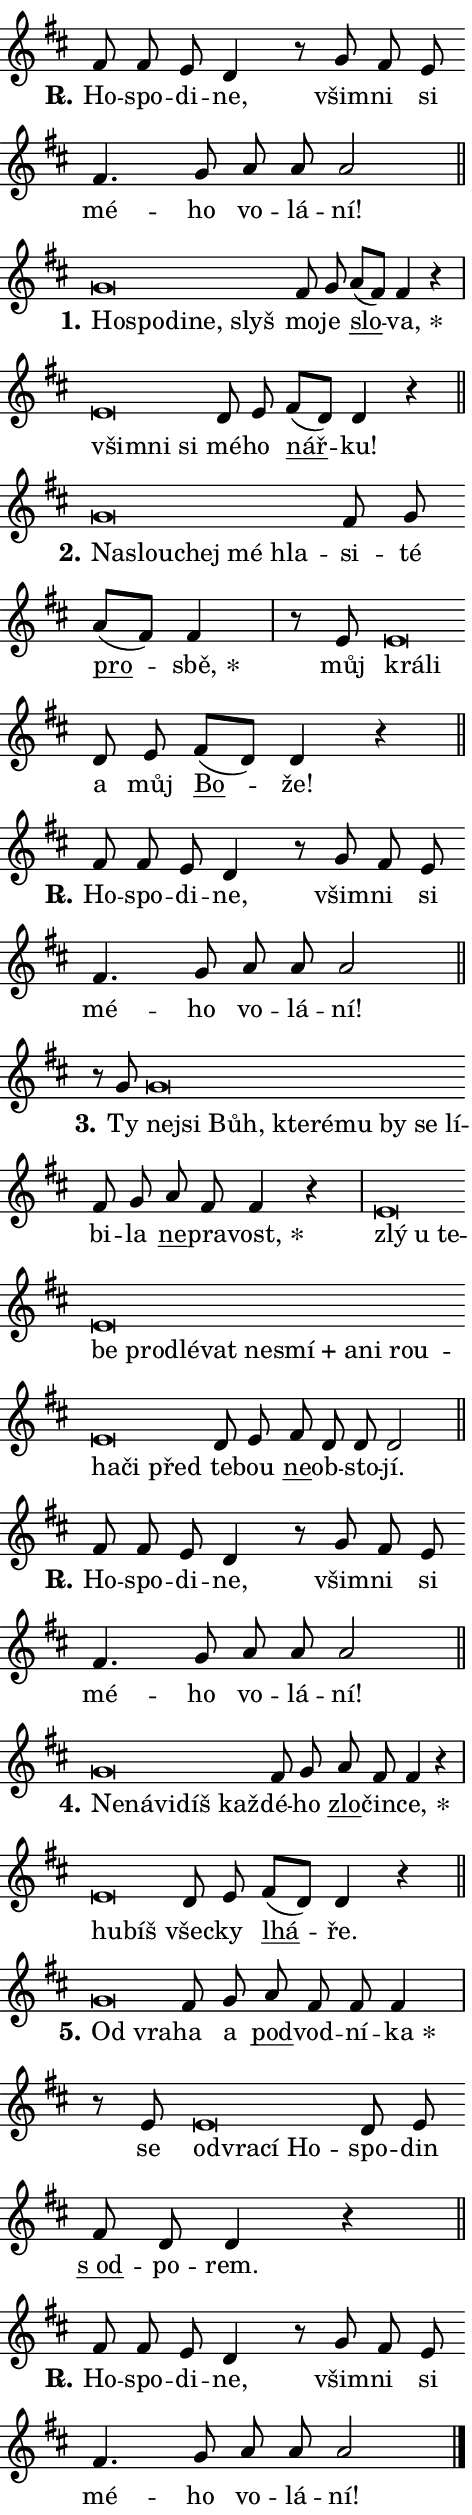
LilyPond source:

\version "2.24.0"
\header { tagline = "" }
\paper {
  indent = 0\cm
  top-margin = 0\cm
  right-margin = 0.13\cm % to fit lyric hyphens
  bottom-margin = 0\cm
  left-margin = 0\cm
  paper-width = 8\cm
  page-breaking = #ly:one-page-breaking
  system-system-spacing.basic-distance = #11
  score-system-spacing.basic-distance = #11
  ragged-last = ##f
}


%% Author: Thomas Morley
%% https://lists.gnu.org/archive/html/lilypond-user/2020-05/msg00002.html
#(define (line-position grob)
"Returns position of @var[grob} in current system:
   @code{'start}, if at first time-step
   @code{'end}, if at last time-step
   @code{'middle} otherwise
"
  (let* ((col (ly:item-get-column grob))
         (ln (ly:grob-object col 'left-neighbor))
         (rn (ly:grob-object col 'right-neighbor))
         (col-to-check-left (if (ly:grob? ln) ln col))
         (col-to-check-right (if (ly:grob? rn) rn col))
         (break-dir-left
           (and
             (ly:grob-property col-to-check-left 'non-musical #f)
             (ly:item-break-dir col-to-check-left)))
         (break-dir-right
           (and
             (ly:grob-property col-to-check-right 'non-musical #f)
             (ly:item-break-dir col-to-check-right))))
        (cond ((eqv? 1 break-dir-left) 'start)
              ((eqv? -1 break-dir-right) 'end)
              (else 'middle))))

#(define (tranparent-at-line-position vctor)
  (lambda (grob)
  "Relying on @code{line-position} select the relevant enry from @var{vctor}.
Used to determine transparency,"
    (case (line-position grob)
      ((end) (not (vector-ref vctor 0)))
      ((middle) (not (vector-ref vctor 1)))
      ((start) (not (vector-ref vctor 2))))))

noteHeadBreakVisibility =
#(define-music-function (break-visibility)(vector?)
"Makes @code{NoteHead}s transparent relying on @var{break-visibility}"
#{
  \override NoteHead.transparent =
    #(tranparent-at-line-position break-visibility)
#})

#(define delete-ledgers-for-transparent-note-heads
  (lambda (grob)
    "Reads whether a @code{NoteHead} is transparent.
If so this @code{NoteHead} is removed from @code{'note-heads} from
@var{grob}, which is supposed to be @code{LedgerLineSpanner}.
As a result ledgers are not printed for this @code{NoteHead}"
    (let* ((nhds-array (ly:grob-object grob 'note-heads))
           (nhds-list
             (if (ly:grob-array? nhds-array)
                 (ly:grob-array->list nhds-array)
                 '()))
           ;; Relies on the transparent-property being done before
           ;; Staff.LedgerLineSpanner.after-line-breaking is executed.
           ;; This is fragile ...
           (to-keep
             (remove
               (lambda (nhd)
                 (ly:grob-property nhd 'transparent #f))
               nhds-list)))
      ;; TODO find a better method to iterate over grob-arrays, similiar
      ;; to filter/remove etc for lists
      ;; For now rebuilt from scratch
      (set! (ly:grob-object grob 'note-heads)  '())
      (for-each
        (lambda (nhd)
          (ly:pointer-group-interface::add-grob grob 'note-heads nhd))
        to-keep))))

squashNotes = {
  \override NoteHead.X-extent = #'(-0.2 . 0.2)
  \override NoteHead.Y-extent = #'(-0.75 . 0)
  \override NoteHead.stencil =
    #(lambda (grob)
       (let ((pos (ly:grob-property grob 'staff-position)))
         (begin
           (if (< pos -7) (display "ERROR: Lower brevis then expected\n") (display ""))
           (if (<= pos -6) ly:text-interface::print ly:note-head::print))))
}
unSquashNotes = {
  \revert NoteHead.X-extent
  \revert NoteHead.Y-extent
  \revert NoteHead.stencil
}

hideNotes = \noteHeadBreakVisibility #begin-of-line-visible
unHideNotes = \noteHeadBreakVisibility #all-visible

% work-around for resetting accidentals
% https://lilypond.org/doc/v2.23/Documentation/notation/displaying-rhythms#unmetered-music
cadenzaMeasure = {
  \cadenzaOff
  \partial 1024 s1024
  \cadenzaOn
}

#(define-markup-command (accent layout props text) (markup?)
  "Underline accented syllable"
  (interpret-markup layout props
    #{\markup \override #'(offset . 4.3) \underline { #text }#}))

responsum = \markup \concat {
  "R" \hspace #-1.05 \path #0.1 #'((moveto 0 0.07) (lineto 0.9 0.8)) \hspace #0.05 "."
}

spaceSize = #0.6828661417322834 % exact space size for TeX Gyre Schola

\layout {
  \context {
    \Staff
    \remove "Time_signature_engraver"
    \override LedgerLineSpanner.after-line-breaking = #delete-ledgers-for-transparent-note-heads
  }
  \context {
    \Lyrics {
      \override LyricSpace.minimum-distance = \spaceSize
      \override LyricText.font-name = #"TeX Gyre Schola"
      \override LyricText.font-size = 1
      \override StanzaNumber.font-name = #"TeX Gyre Schola Bold"
      \override StanzaNumber.font-size = 1
    }
  }
  \context {
    \Score 
    \override NoteHead.text =
      #(lambda (grob) 
        (let ((pos (ly:grob-property grob 'staff-position)))
          #{\markup {
            \combine
              \halign #-0.55 \raise #(if (= pos -6) 0 0.5) \override #'(thickness . 2) \draw-line #'(3.2 . 0)
              \musicglyph "noteheads.sM1"
          }#}))
  }
}

% magnetic-lyrics.ily
%
%   written by
%     Jean Abou Samra <jean@abou-samra.fr>
%     Werner Lemberg <wl@gnu.org>
%
%   adapted by
%     Jiri Hon <jiri.hon@gmail.com>
%
% Version 2022-Apr-15

% https://www.mail-archive.com/lilypond-user@gnu.org/msg149350.html

#(define (Left_hyphen_pointer_engraver context)
   "Collect syllable-hyphen-syllable occurrences in lyrics and store
them in properties.  This engraver only looks to the left.  For
example, if the lyrics input is @code{foo -- bar}, it does the
following.

@itemize @bullet
@item
Set the @code{text} property of the @code{LyricHyphen} grob between
@q{foo} and @q{bar} to @code{foo}.

@item
Set the @code{left-hyphen} property of the @code{LyricText} grob with
text @q{foo} to the @code{LyricHyphen} grob between @q{foo} and
@q{bar}.
@end itemize

Use this auxiliary engraver in combination with the
@code{lyric-@/text::@/apply-@/magnetic-@/offset!} hook."
   (let ((hyphen #f)
         (text #f))
     (make-engraver
      (acknowledgers
       ((lyric-syllable-interface engraver grob source-engraver)
        (set! text grob)))
      (end-acknowledgers
       ((lyric-hyphen-interface engraver grob source-engraver)
        ;(when (not (grob::has-interface grob 'lyric-space-interface))
          (set! hyphen grob)));)
      ((stop-translation-timestep engraver)
       (when (and text hyphen)
         (ly:grob-set-object! text 'left-hyphen hyphen))
       (set! text #f)
       (set! hyphen #f)))))

#(define (lyric-text::apply-magnetic-offset! grob)
   "If the space between two syllables is less than the value in
property @code{LyricText@/.details@/.squash-threshold}, move the right
syllable to the left so that it gets concatenated with the left
syllable.

Use this function as a hook for
@code{LyricText@/.after-@/line-@/breaking} if the
@code{Left_@/hyphen_@/pointer_@/engraver} is active."
   (let ((hyphen (ly:grob-object grob 'left-hyphen #f)))
     (when hyphen
       (let ((left-text (ly:spanner-bound hyphen LEFT)))
         (when (grob::has-interface left-text 'lyric-syllable-interface)
           (let* ((common (ly:grob-common-refpoint grob left-text X))
                  (this-x-ext (ly:grob-extent grob common X))
                  (left-x-ext
                   (begin
                     ;; Trigger magnetism for left-text.
                     (ly:grob-property left-text 'after-line-breaking)
                     (ly:grob-extent left-text common X)))
                  ;; `delta` is the gap width between two syllables.
                  (delta (- (interval-start this-x-ext)
                            (interval-end left-x-ext)))
                  (details (ly:grob-property grob 'details))
                  (threshold (assoc-get 'squash-threshold details 0.2)))
             (when (< delta threshold)
               (let* (;; We have to manipulate the input text so that
                      ;; ligatures crossing syllable boundaries are not
                      ;; disabled.  For languages based on the Latin
                      ;; script this is essentially a beautification.
                      ;; However, for non-Western scripts it can be a
                      ;; necessity.
                      (lt (ly:grob-property left-text 'text))
                      (rt (ly:grob-property grob 'text))
                      (is-space (grob::has-interface hyphen 'lyric-space-interface))
                      (space (if is-space " " ""))
                      (extra-delta (if is-space spaceSize 0))
                      ;; Append new syllable.
                      (ltrt-space (if (and (string? lt) (string? rt))
                                (string-append lt space rt)
                                (make-concat-markup (list lt space rt))))
                      ;; Right-align `ltrt` to the right side.
                      (ltrt-space-markup (grob-interpret-markup
                               grob
                               (make-translate-markup
                                (cons (interval-length this-x-ext) 0)
                                (make-right-align-markup ltrt-space)))))
                 (begin
                   ;; Don't print `left-text`.
                   (ly:grob-set-property! left-text 'stencil #f)
                   ;; Set text and stencil (which holds all collected
                   ;; syllables so far) and shift it to the left.
                   (ly:grob-set-property! grob 'text ltrt-space)
                   (ly:grob-set-property! grob 'stencil ltrt-space-markup)
                   (ly:grob-translate-axis! grob (- (- delta extra-delta)) X))))))))))


#(define (lyric-hyphen::displace-bounds-first grob)
   ;; Make very sure this callback isn't triggered too early.
   (let ((left (ly:spanner-bound grob LEFT))
         (right (ly:spanner-bound grob RIGHT)))
     (ly:grob-property left 'after-line-breaking)
     (ly:grob-property right 'after-line-breaking)
     (ly:lyric-hyphen::print grob)))

squashThreshold = #0.4

\layout {
  \context {
    \Lyrics
    \consists #Left_hyphen_pointer_engraver
    \override LyricText.after-line-breaking =
      #lyric-text::apply-magnetic-offset!
    \override LyricHyphen.stencil = #lyric-hyphen::displace-bounds-first
    \override LyricText.details.squash-threshold = \squashThreshold
    \override LyricHyphen.minimum-distance = 0
    \override LyricHyphen.minimum-length = \squashThreshold
  }
}

squashText = \override LyricText.details.squash-threshold = 9999
unSquashText = \override LyricText.details.squash-threshold = \squashThreshold

leftText = \override LyricText.self-alignment-X = #LEFT
unLeftText = \revert LyricText.self-alignment-X

starOffset = #(lambda (grob) 
                (let ((x_offset (ly:self-alignment-interface::aligned-on-x-parent grob)))
                  (if (= x_offset 0) 0 (+ x_offset 1.2))))

star = #(define-music-function (syllable)(string?)
"Append star separator at the end of a syllable"
#{
  \once \override LyricText.X-offset = #starOffset
  \lyricmode { \markup {
    #syllable
    \override #'((font-name . "TeX Gyre Schola Bold")) \hspace #0.2 \lower #0.65 \larger "*"
  } }
#})

starAccent = #(define-music-function (syllable)(string?)
"Append star separator at the end of a syllable and make accent"
#{
  \once \override LyricText.X-offset = #starOffset
  \lyricmode { \markup {
    \accent #syllable
    \override #'((font-name . "TeX Gyre Schola Bold")) \hspace #0.2 \lower #0.65 \larger "*"
  } }
#})

breath = #(define-music-function (syllable)(string?)
"Append breathing indicator at the end of a syllable"
#{
  \lyricmode { \markup { #syllable "+" } }
#})

optionalBreath = #(define-music-function (syllable)(string?)
"Append optional breathing indicator at the end of a syllable"
#{
  \lyricmode { \markup { #syllable "(+)" } }
#})


\score {
    <<
        \new Voice = "melody" { \cadenzaOn \key d \major \relative { fis'8 fis e d4 r8 \bar "" g8 fis e \bar "" fis4. g8 \bar "" a a a2 \cadenzaMeasure \bar "||" \break } }
        \new Lyrics \lyricsto "melody" { \lyricmode { \set stanza = \responsum
Ho -- spo -- di -- ne, všim -- ni si mé -- ho vo -- lá -- ní! } }
    >>
    \layout {}
}

\score {
    <<
        \new Voice = "melody" { \cadenzaOn \key d \major \relative { \squashNotes g'\breve*1/16 \hideNotes \breve*1/16 \bar "" \breve*1/16 \bar "" \breve*1/16 \breve*1/16 \bar "" \unHideNotes \unSquashNotes fis8 g \bar "" a[( fis)] fis4 r \cadenzaMeasure \bar "|" \squashNotes e\breve*1/16 \hideNotes \breve*1/16 \breve*1/16 \bar "" \unHideNotes \unSquashNotes d8 e \bar "" fis[( d)] d4 r \cadenzaMeasure \bar "||" \break } }
        \new Lyrics \lyricsto "melody" { \lyricmode { \set stanza = "1."
\leftText Ho -- \squashText spo -- di -- ne, slyš \unLeftText \unSquashText mo -- je \markup \accent slo -- \star va, \leftText všim -- \squashText ni si \unLeftText \unSquashText mé -- ho \markup \accent nář -- ku! } }
    >>
    \layout {}
}

\score {
    <<
        \new Voice = "melody" { \cadenzaOn \key d \major \relative { \squashNotes g'\breve*1/16 \hideNotes \breve*1/16 \bar "" \breve*1/16 \bar "" \breve*1/16 \breve*1/16 \bar "" \unHideNotes \unSquashNotes fis8 g \bar "" a[( fis)] fis4 \cadenzaMeasure \bar "|" r8 e8 \squashNotes e\breve*1/16 \hideNotes \breve*1/16 \bar "" \unHideNotes \unSquashNotes d8 e \bar "" fis[( d)] d4 r \cadenzaMeasure \bar "||" \break } }
        \new Lyrics \lyricsto "melody" { \lyricmode { \set stanza = "2."
\leftText Na -- \squashText slou -- chej mé hla -- \unLeftText \unSquashText si -- té \markup \accent pro -- \star sbě, můj \leftText krá -- \squashText li \unLeftText \unSquashText a můj \markup \accent Bo -- že! } }
    >>
    \layout {}
}

\score {
    <<
        \new Voice = "melody" { \cadenzaOn \key d \major \relative { fis'8 fis e d4 r8 \bar "" g8 fis e \bar "" fis4. g8 \bar "" a a a2 \cadenzaMeasure \bar "||" \break } }
        \new Lyrics \lyricsto "melody" { \lyricmode { \set stanza = \responsum
Ho -- spo -- di -- ne, všim -- ni si mé -- ho vo -- lá -- ní! } }
    >>
    \layout {}
}

\score {
    <<
        \new Voice = "melody" { \cadenzaOn \key d \major \relative { r8 g'8 \squashNotes g\breve*1/16 \hideNotes \breve*1/16 \bar "" \breve*1/16 \bar "" \breve*1/16 \bar "" \breve*1/16 \bar "" \breve*1/16 \bar "" \breve*1/16 \bar "" \breve*1/16 \breve*1/16 \bar "" \unHideNotes \unSquashNotes fis8 g \bar "" a fis fis4 r \cadenzaMeasure \bar "|" \squashNotes e\breve*1/16 \hideNotes \breve*1/16 \bar "" \breve*1/16 \bar "" \breve*1/16 \bar "" \breve*1/16 \bar "" \breve*1/16 \bar "" \breve*1/16 \bar "" \breve*1/16 \bar "" \breve*1/16 \bar "" \breve*1/16 \bar "" \breve*1/16 \bar "" \breve*1/16 \bar "" \breve*1/16 \bar "" \breve*1/16 \breve*1/16 \bar "" \unHideNotes \unSquashNotes d8 e \bar "" fis d d d2 \cadenzaMeasure \bar "||" \break } }
        \new Lyrics \lyricsto "melody" { \lyricmode { \set stanza = "3."
Ty \leftText nej -- \squashText si Bůh, kte -- ré -- mu by se lí -- \unLeftText \unSquashText bi -- la \markup \accent ne -- pra -- \star vost, \leftText zlý \squashText u te -- be pro -- dlé -- vat ne -- \breath "smí" a -- ni rou -- ha -- či před \unLeftText \unSquashText te -- bou \markup \accent ne -- ob -- sto -- jí. } }
    >>
    \layout {}
}

\score {
    <<
        \new Voice = "melody" { \cadenzaOn \key d \major \relative { fis'8 fis e d4 r8 \bar "" g8 fis e \bar "" fis4. g8 \bar "" a a a2 \cadenzaMeasure \bar "||" \break } }
        \new Lyrics \lyricsto "melody" { \lyricmode { \set stanza = \responsum
Ho -- spo -- di -- ne, všim -- ni si mé -- ho vo -- lá -- ní! } }
    >>
    \layout {}
}

\score {
    <<
        \new Voice = "melody" { \cadenzaOn \key d \major \relative { \squashNotes g'\breve*1/16 \hideNotes \breve*1/16 \bar "" \breve*1/16 \bar "" \breve*1/16 \breve*1/16 \bar "" \unHideNotes \unSquashNotes fis8 g \bar "" a fis fis4 r \cadenzaMeasure \bar "|" \squashNotes e\breve*1/16 \hideNotes \breve*1/16 \bar "" \unHideNotes \unSquashNotes d8 e \bar "" fis[( d)] d4 r \cadenzaMeasure \bar "||" \break } }
        \new Lyrics \lyricsto "melody" { \lyricmode { \set stanza = "4."
\leftText Ne -- \squashText ná -- vi -- díš kaž -- \unLeftText \unSquashText dé -- ho \markup \accent zlo -- čin -- \star ce, \leftText hu -- \squashText bíš \unLeftText \unSquashText všec -- ky \markup \accent lhá -- ře. } }
    >>
    \layout {}
}

\score {
    <<
        \new Voice = "melody" { \cadenzaOn \key d \major \relative { \squashNotes g'\breve*1/16 \hideNotes \breve*1/16 \bar "" \unHideNotes \unSquashNotes fis8 g \bar "" a fis fis fis4 \cadenzaMeasure \bar "|" r8 e8 \squashNotes e\breve*1/16 \hideNotes \breve*1/16 \bar "" \breve*1/16 \breve*1/16 \bar "" \unHideNotes \unSquashNotes d8 e \bar "" fis d d4 r \cadenzaMeasure \bar "||" \break } }
        \new Lyrics \lyricsto "melody" { \lyricmode { \set stanza = "5."
\leftText Od \squashText vra -- \unLeftText \unSquashText ha a \markup \accent pod -- vod -- ní -- \star ka se \leftText od -- \squashText vra -- cí Ho -- \unLeftText \unSquashText spo -- din \markup \accent "s od" -- po -- rem. } }
    >>
    \layout {}
}

\score {
    <<
        \new Voice = "melody" { \cadenzaOn \key d \major \relative { fis'8 fis e d4 r8 \bar "" g8 fis e \bar "" fis4. g8 \bar "" a a a2 \cadenzaMeasure \bar "||" \break } \bar "|." }
        \new Lyrics \lyricsto "melody" { \lyricmode { \set stanza = \responsum
Ho -- spo -- di -- ne, všim -- ni si mé -- ho vo -- lá -- ní! } }
    >>
    \layout {}
}
